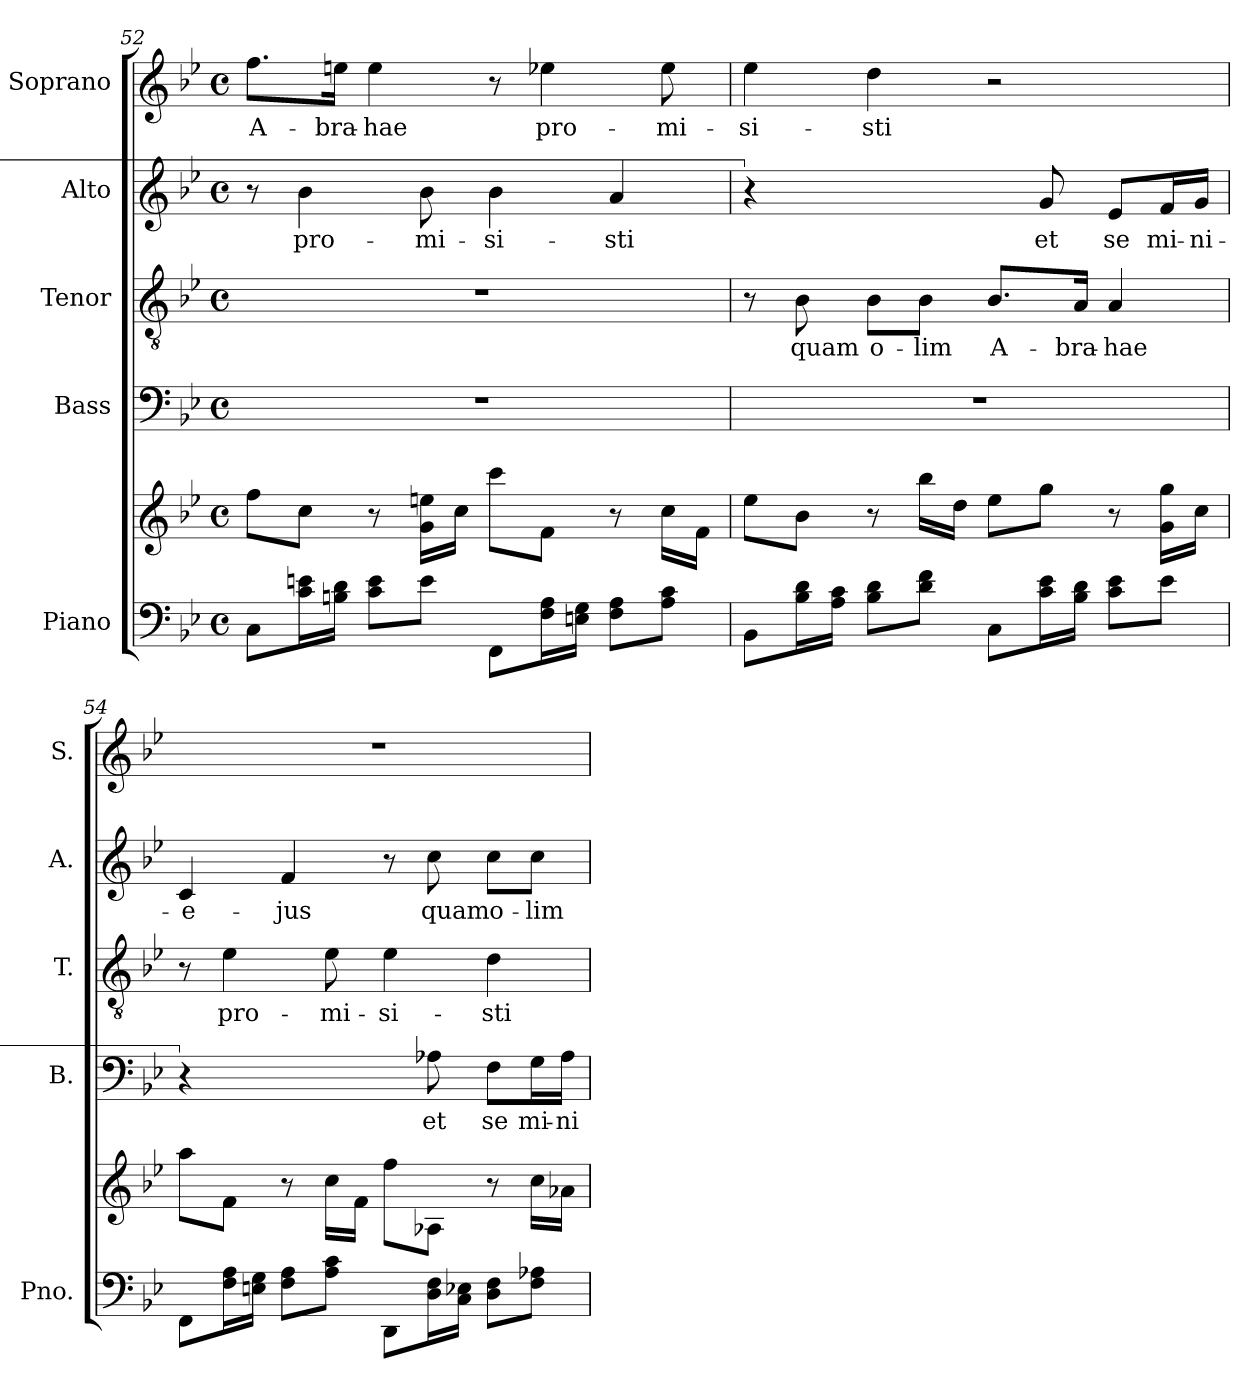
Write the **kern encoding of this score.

**kern	**kern	**kern	**text	**kern	**text	**kern	**text	**kern	**text
*part5	*part5	*part4	*part4	*part3	*part3	*part2	*part2	*part1	*part1
*staff6	*staff5	*staff4	*staff4	*staff3	*staff3	*staff2	*staff2	*staff1	*staff1
*I"Piano	*	*I"Bass	*	*I"Tenor	*	*I"Alto	*	*I"Soprano	*
*I'Pno.	*	*I'B.	*	*I'T.	*	*I'A.	*	*I'S.	*
*clefF4	*clefG2	*clefF4	*	*clefGv2	*	*clefG2	*	*clefG2	*
*k[b-e-]	*k[b-e-]	*k[b-e-]	*	*k[b-e-]	*	*k[b-e-]	*	*k[b-e-]	*
*B-:	*B-:	*B-:	*	*B-:	*	*B-:	*	*B-:	*
*M4/4	*M4/4	*M4/4	*	*M4/4	*	*M4/4	*	*M4/4	*
*met(c)	*met(c)	*met(c)	*	*met(c)	*	*met(c)	*	*met(c)	*
=52	=52	=52	=52	=52	=52	=52	=52	=52	=52
!	!	!	!	!	!	!	!	!	!LO:LY:b
8C\L	8ff\L	1r	.	1r	.	8r	.	8.ff\L	A-
!	!	!	!	!	!	!	!LO:LY:b	!	!
16c\ 16en\L	8cc\J	.	.	.	.	4b-\	pro-	.	.
!	!	!	!	!	!	!	!	!	!LO:LY:b
16Bn\ 16d\JJ	.	.	.	.	.	.	.	16een\Jk	-bra-
!	!	!	!	!	!	!	!	!	!LO:LY:b
8c\ 8e\L	8r	.	.	.	.	.	.	4ee\	-hae
!	!	!	!	!	!	!	!LO:LY:b	!	!
8e\J	16g\ 16een\LL	.	.	.	.	8b-\	-mi-	.	.
.	16cc\JJ	.	.	.	.	.	.	.	.
!	!	!	!	!	!	!	!LO:LY:b	!	!
8FF\L	8ccc\L	.	.	.	.	4b-\	-si-	8r	.
!	!	!	!	!	!	!	!	!	!LO:LY:b
16F\ 16A\L	8f\J	.	.	.	.	.	.	4ee-X\	pro-
16En\ 16G\JJ	.	.	.	.	.	.	.	.	.
!	!	!	!	!	!	!	!LO:LY:b	!	!
8F\ 8A\L	8r	.	.	.	.	4a/	-sti	.	.
!	!	!	!	!	!	!	!	!	!LO:LY:b
8A\ 8c\J	16cc\LL	.	.	.	.	.	.	8ee-\	-mi-
.	16f\JJ	.	.	.	.	.	.	.	.
=53	=53	=53	=53	=53	=53	=53	=53	=53	=53
!	!	!	!	!	!	!LO:N:vis=2.	!	!	!LO:LY:b
8BB-\L	8ee-\L	1r	.	8r	.	8%5r	.	4ee-\	-si-
!	!	!	!	!	!LO:LY:b	!	!	!	!
16B-\ 16d\L	8b-\J	.	.	8B-\	quam	.	.	.	.
16A\ 16c\JJ	.	.	.	.	.	.	.	.	.
!	!	!	!	!	!LO:LY:b	!	!	!	!LO:LY:b
8B-\ 8d\L	8r	.	.	8B-\L	o-	.	.	4dd\	-sti
!	!	!	!	!	!LO:LY:b	!	!	!	!
8d\ 8f\J	16bb-\LL	.	.	8B-\J	-lim	.	.	.	.
.	16dd\JJ	.	.	.	.	.	.	.	.
!	!	!	!	!	!LO:LY:b	!	!	!	!
8C\L	8ee-\L	.	.	8.B-/L	A-	.	.	2r	.
!	!	!	!	!	!	!	!LO:LY:b	!	!
16c\ 16e-\L	8gg\J	.	.	.	.	8g/	et	.	.
!	!	!	!	!	!LO:LY:b	!	!	!	!
16B-\ 16d\JJ	.	.	.	16A/Jk	-bra-	.	.	.	.
!	!	!	!	!	!LO:LY:b	!	!LO:LY:b	!	!
8c\ 8e-\L	8r	.	.	4A/	-hae	8e-/L	se	.	.
!	!	!	!	!	!	!	!LO:LY:b	!	!
8e-\J	16g\ 16gg\LL	.	.	.	.	16f/L	mi-	.	.
!	!	!	!	!	!	!	!LO:LY:b	!	!
.	16cc\JJ	.	.	.	.	16g/JJ	-ni-	.	.
!!LO:LB:g=z
=54	=54	=54	=54	=54	=54	=54	=54	=54	=54
!	!	!LO:N:vis=2.	!	!	!	!	!LO:LY:b	!	!
8FF\L	8aa\L	8%5r	.	8r	.	4c/	-e-	1r	.
!	!	!	!	!	!LO:LY:b	!	!	!	!
16F\ 16A\L	8f\J	.	.	4e-\	pro-	.	.	.	.
16En\ 16G\JJ	.	.	.	.	.	.	.	.	.
!	!	!	!	!	!	!	!LO:LY:b	!	!
8F\ 8A\L	8r	.	.	.	.	4f/	-jus	.	.
!	!	!	!	!	!LO:LY:b	!	!	!	!
8A\ 8c\J	16cc\LL	.	.	8e-\	-mi-	.	.	.	.
.	16f\JJ	.	.	.	.	.	.	.	.
!	!	!	!	!	!LO:LY:b	!	!	!	!
8DD\L	8ff\L	.	.	4e-\	-si-	8r	.	.	.
!	!	!	!LO:LY:b	!	!	!	!LO:LY:b	!	!
16D\ 16F\L	8A-X\J	8A-X\	et	.	.	8cc\	quam	.	.
16C\ 16E-X\JJ	.	.	.	.	.	.	.	.	.
!	!	!	!LO:LY:b	!	!LO:LY:b	!	!LO:LY:b	!	!
8D\ 8F\L	8r	8F\L	se	4d\	-sti	8cc\L	o-	.	.
!	!	!	!LO:LY:b	!	!	!	!LO:LY:b	!	!
8F\ 8A-X\J	16cc\LL	16G\L	mi-	.	.	8cc\J	-lim	.	.
!	!	!	!LO:LY:b	!	!	!	!	!	!
.	16a-X\JJ	16A-\JJ	-ni	.	.	.	.	.	.
=	=	=	=	=	=	=	=	=	=
*-	*-	*-	*-	*-	*-	*-	*-	*-	*-
